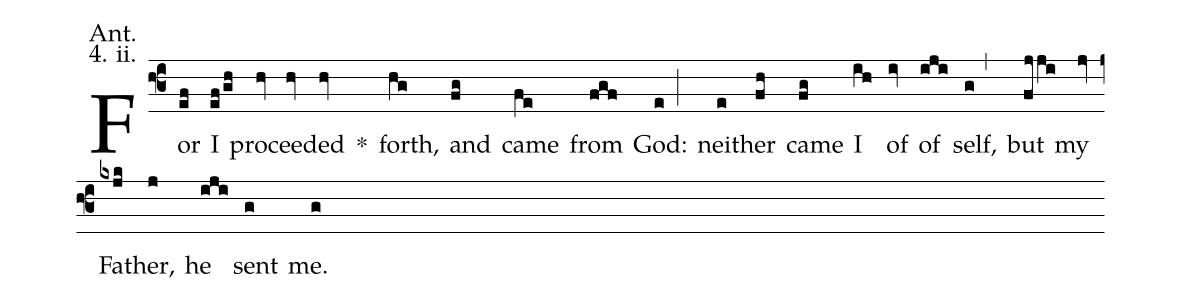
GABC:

annotation: Ant.;
annotation: 4. ii.;
%%
(f3) For(ef) I(ef/gh) pro(hv)ceed(hv)ed(hv) <sp>*</sp>() forth,(hg) and(fg) came(fe) from(fgf) God:(e;) nei(e)ther(fh) came(fg) I(ih) of(iv) of(iji) self,(g,) but(fjji) my(jv) Fa(kxjk)ther,(j) he(iji) sent(g) me.(g)
